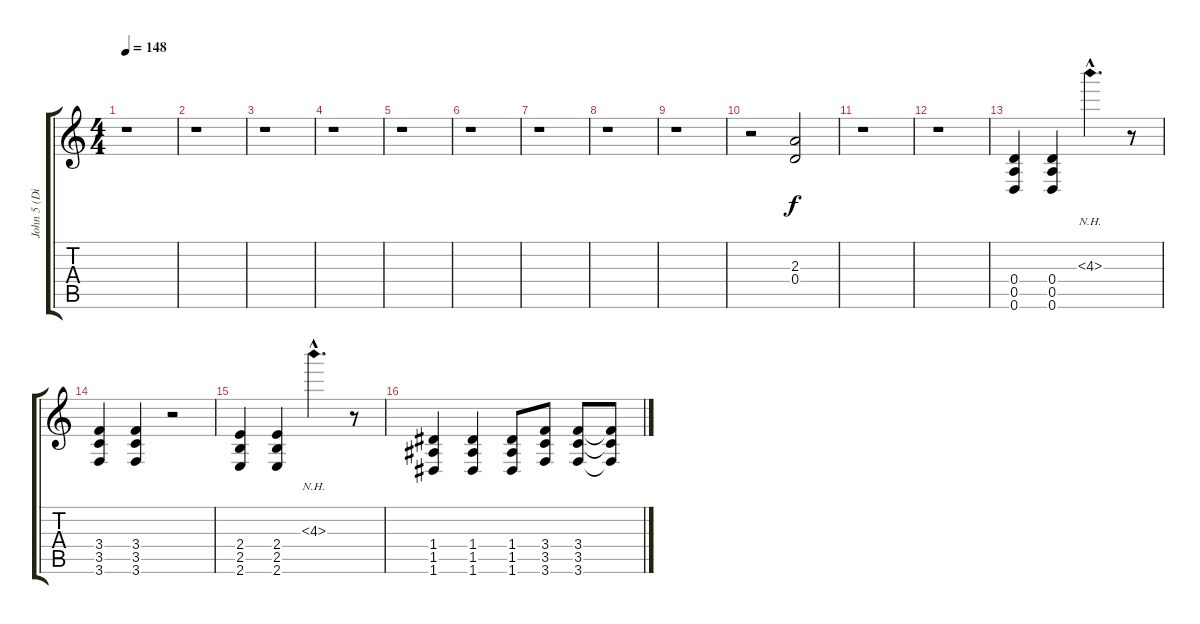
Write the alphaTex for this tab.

\track ("John 5 (Distortion)" "John 5 (Di") {instrument distortionguitar}
\staff {score tabs}
\tuning (E4 B3 G3 D3 A2 D2) {hide}
\ts (4 4)
\tempo 148
\clef g2
\ks c
r.1{dy f} |
r.1 |
r.1 |
r.1 |
r.1 |
r.1 |
r.1 |
r.1 |
r.1 |
r.2 (2.3 0.4).2 |
r.1 |
r.1 |
(0.4 0.5 0.6).4 (0.4 0.5 0.6).4 4.3{nh hac}.4{d} r.8 |
(3.4 3.5 3.6).4 (3.4 3.5 3.6).4 r.2 |
(2.4 2.5 2.6).4 (2.4 2.5 2.6).4 4.3{nh hac}.4{d} r.8 |
(1.4 1.5 1.6).4 (1.4 1.5 1.6).4 (1.4 1.5 1.6).8 (3.4 3.5 3.6).8 (3.4 3.5 3.6).8 (3.4{t} 3.5{t} 3.6{t}).8
